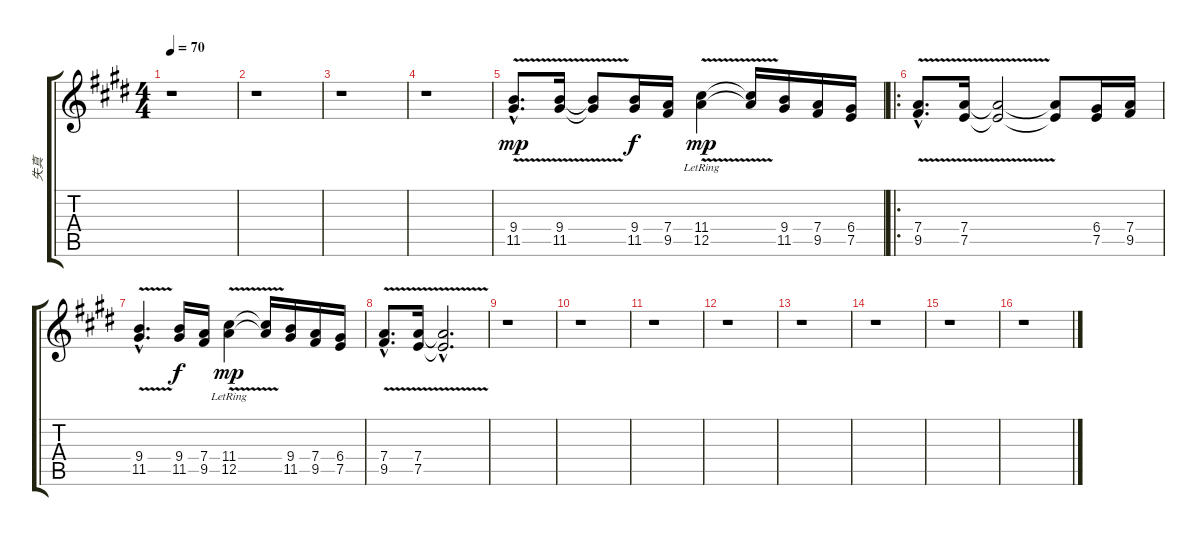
\track ("失真" "失真") {instrument overdrivenguitar}
\staff {score tabs}
\tuning (E4 B3 G3 D3 A2 E2) {hide}
\ts (4 4)
\tempo 70
\clef g2
\ks e
r.1{dy mp instrument overdrivenguitar} |
r.1 |
r.1 |
r.1 |
(9.4{v hac} 11.5{v hac}).8{d} (9.4{v} 11.5{v}).16 (9.4{t} 11.5{t}).8 (9.4 11.5).16{dy f} (7.4 9.5).16 (11.4{v} 12.5{v lr}).4{dy mp} (11.4{t} 12.5{t}).16 (9.4 11.5).16 (7.4 9.5).16 (6.4 7.5).16 |
\ro
(7.4{v hac} 9.5{v hac}).8{d} (7.4{v} 7.5{v}).16 (7.4{t} 7.5{t}).2 (7.4{t} 7.5{t}).8 (6.4 7.5).16 (7.4 9.5).16 |
(9.4{v hac} 11.5{v hac}).4{d} (9.4 11.5).16{dy f} (7.4 9.5).16 (11.4{v} 12.5{v lr}).4{dy mp} (11.4{t} 12.5{t}).16 (9.4 11.5).16 (7.4 9.5).16 (6.4 7.5).16 |
(7.4{v hac} 9.5{v hac}).8{d} (7.4{v} 7.5{v}).16 (7.4{hac t} 7.5{hac t}).2{d} |
r.1 |
r.1 |
r.1 |
r.1 |
r.1 |
r.1 |
r.1 |
r.1
